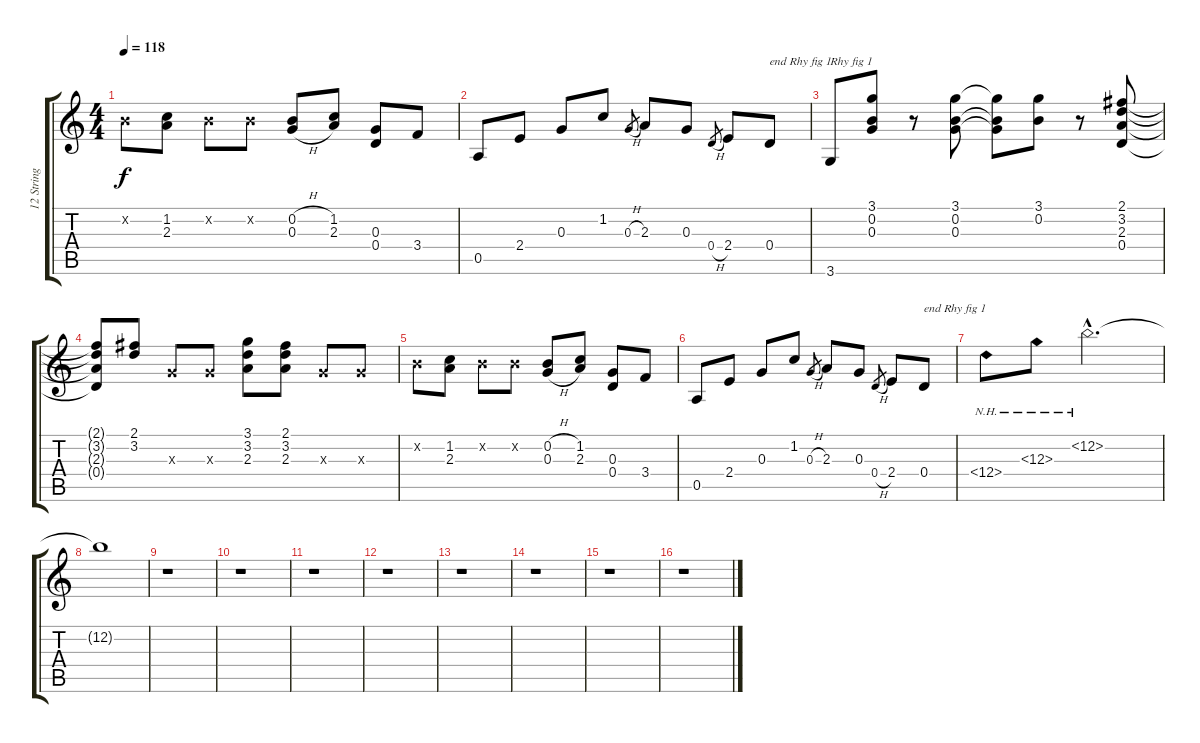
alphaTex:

\track ("12 String Acoustic" "12 String ") {instrument acousticguitarsteel}
\staff {score tabs}
\tuning (E4 B3 G3 D3 A2 E2) {hide}
\ts (4 4)
\tempo 118
\clef g2
\ks c
0.2{x}.8{dy f} (1.2 2.3).8 0.2{x}.8 0.2{x}.8 (0.2{h} 0.3{h}).8 (1.2 2.3).8 (0.3 0.4).8 3.4.8 |
0.5.8 2.4.8 0.3.8 1.2.8 0.3{h}.8{gr} 2.3.8 0.3.8 0.4{h}.8{gr} 2.4.8 0.4.8{txt "end Rhy fig 1"} |
3.6.8{txt "Rhy fig 1"} (3.1 0.2 0.3).8 r.8 (3.1 0.2 0.3).8 (3.1{t} 0.2{t} 0.3{t}).8 (3.1 0.2).8 r.8 (2.1 3.2 2.3 0.4).8 |
(2.1{t} 3.2{t} 2.3{t} 0.4{t}).8 (2.1 3.2).8 0.3{x}.8 0.3{x}.8 (3.1 3.2 2.3).8 (2.1 3.2 2.3).8 0.3{x}.8 0.3{x}.8 |
0.2{x}.8 (1.2 2.3).8 0.2{x}.8 0.2{x}.8 (0.2{h} 0.3{h}).8 (1.2 2.3).8 (0.3 0.4).8 3.4.8 |
0.5.8 2.4.8 0.3.8 1.2.8 0.3{h}.8{gr} 2.3.8 0.3.8 0.4{h}.8{gr} 2.4.8 0.4.8{txt "end Rhy fig 1"} |
12.4{nh}.8 12.3{nh}.8 12.2{nh hac}.2{d} |
12.2{t}.1 |
r.1 |
r.1 |
r.1 |
r.1 |
r.1 |
r.1 |
r.1 |
r.1
